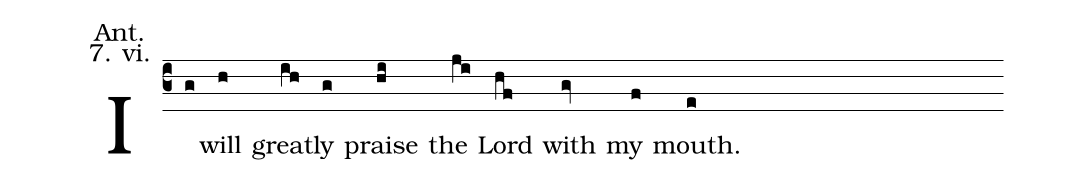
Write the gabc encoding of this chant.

annotation: Ant.;
annotation: 7. vi.;
%%
(c3) I(g) will(h) great(ih)ly(g) praise(hi) the(ji) Lord(hf) with(gv) my(f) mouth.(e)
